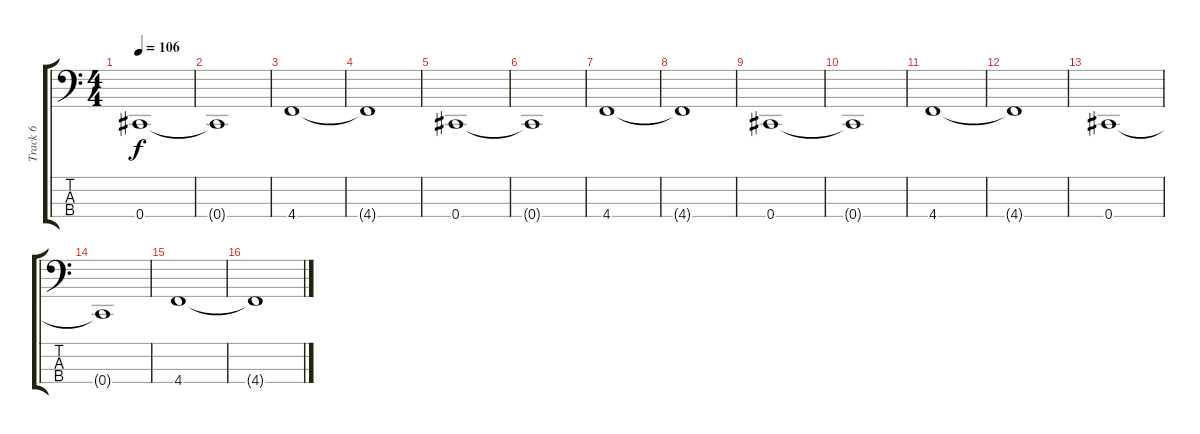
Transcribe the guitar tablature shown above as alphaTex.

\track ("Track 6" "Track 6") {instrument electricbassfinger}
\staff {score tabs}
\tuning (Gb2 Db2 Ab1 Db1) {hide}
\ts (4 4)
\tempo 106
\clef f4
\ks c
0.4.1{dy f} |
0.4{t}.1 |
4.4.1 |
4.4{t}.1 |
0.4.1 |
0.4{t}.1 |
4.4.1 |
4.4{t}.1 |
0.4.1 |
0.4{t}.1 |
4.4.1 |
4.4{t}.1 |
0.4.1 |
0.4{t}.1 |
4.4.1 |
4.4{t}.1
